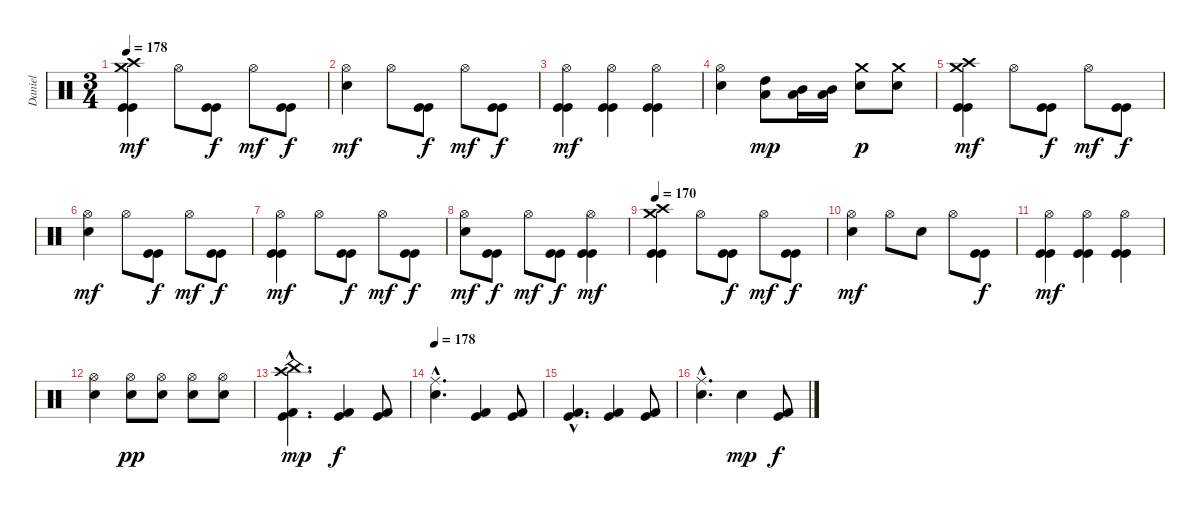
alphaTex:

\track ("Daniel" "Daniel") {instrument percussion}
\staff {score}
\articulation defaults
\ts (3 4)
\tempo 178
\clef neutral
\ks c
("Kick (hit)" "Kick (hit)" "Crash high (hit)" "Crash medium (hit)").4{dy mf} "Hi-Hat (open)".8 ("Kick (hit)" "Kick (hit)").8{dy f} "Hi-Hat (open)".8{dy mf} ("Kick (hit)" "Kick (hit)").8{dy f} |
("Electric Snare (hit)" "Hi-Hat (open)").4{dy mf} "Hi-Hat (open)".8 ("Kick (hit)" "Kick (hit)").8{dy f} "Hi-Hat (open)".8{dy mf} ("Kick (hit)" "Kick (hit)").8{dy f} |
("Kick (hit)" "Kick (hit)" "Hi-Hat (open)").4{dy mf} ("Kick (hit)" "Kick (hit)" "Hi-Hat (open)").4 ("Kick (hit)" "Kick (hit)" "Hi-Hat (open)").4 |
("Electric Snare (hit)" "Hi-Hat (open)").4 ("Low Tom (hit)" "High Tom (hit)").8{dy mp} ("Low Tom (hit)" "Mid Tom (hit)").16 ("Low Tom (hit)" "Mid Tom (hit)").16 ("Electric Snare (hit)" "Crash medium (hit)").8{dy p} ("Electric Snare (hit)" "Crash medium (hit)").8 |
("Kick (hit)" "Kick (hit)" "Crash high (hit)" "Crash medium (hit)").4{dy mf} "Hi-Hat (open)".8 ("Kick (hit)" "Kick (hit)").8{dy f} "Hi-Hat (open)".8{dy mf} ("Kick (hit)" "Kick (hit)").8{dy f} |
("Electric Snare (hit)" "Hi-Hat (open)").4{dy mf} "Hi-Hat (open)".8 ("Kick (hit)" "Kick (hit)").8{dy f} "Hi-Hat (open)".8{dy mf} ("Kick (hit)" "Kick (hit)").8{dy f} |
("Kick (hit)" "Kick (hit)" "Hi-Hat (open)").4{dy mf} "Hi-Hat (open)".8 ("Kick (hit)" "Kick (hit)").8{dy f} "Hi-Hat (open)".8{dy mf} ("Kick (hit)" "Kick (hit)").8{dy f} |
("Electric Snare (hit)" "Hi-Hat (open)").8{dy mf} ("Kick (hit)" "Kick (hit)").8{dy f} "Hi-Hat (open)".8{dy mf} ("Kick (hit)" "Kick (hit)").8{dy f} ("Kick (hit)" "Kick (hit)" "Hi-Hat (open)").4{dy mf} |
\tempo 170
("Kick (hit)" "Kick (hit)" "Crash high (hit)" "Crash medium (hit)").4 "Hi-Hat (open)".8 ("Kick (hit)" "Kick (hit)").8{dy f} "Hi-Hat (open)".8{dy mf} ("Kick (hit)" "Kick (hit)").8{dy f} |
("Electric Snare (hit)" "Hi-Hat (open)").4{dy mf} "Hi-Hat (open)".8 "Electric Snare (hit)".8 "Hi-Hat (open)".8 ("Kick (hit)" "Kick (hit)").8{dy f} |
("Kick (hit)" "Kick (hit)" "Hi-Hat (open)").4{dy mf} ("Kick (hit)" "Kick (hit)" "Hi-Hat (open)").4 ("Kick (hit)" "Kick (hit)" "Hi-Hat (open)").4 |
("Electric Snare (hit)" "Hi-Hat (open)").4 ("Electric Snare (hit)" "Hi-Hat (open)").8{dy pp} ("Electric Snare (hit)" "Hi-Hat (open)").8 ("Electric Snare (hit)" "Hi-Hat (open)").8 ("Electric Snare (hit)" "Hi-Hat (open)").8 |
("Kick (hit)"{hac} "Kick (hit) 2"{hac} "China (hit)"{hac} "Crash high (hit)"{hac}).4{d dy mp} ("Kick (hit)" "Kick (hit) 2").4{dy f} ("Kick (hit)" "Kick (hit) 2").8 |
\tempo 178
("Electric Snare (hit)"{hac} "Ride (middle)"{hac}).4{d} ("Kick (hit)" "Kick (hit) 2").4 ("Kick (hit)" "Kick (hit) 2").8 |
("Kick (hit)"{hac} "Kick (hit) 2"{hac}).4{d} ("Kick (hit)" "Kick (hit) 2").4 ("Kick (hit)" "Kick (hit) 2").8 |
("Electric Snare (hit)"{hac} "Ride (middle)"{hac}).4{d} "Electric Snare (hit)".4{dy mp} ("Kick (hit)" "Kick (hit) 2").8{dy f}
